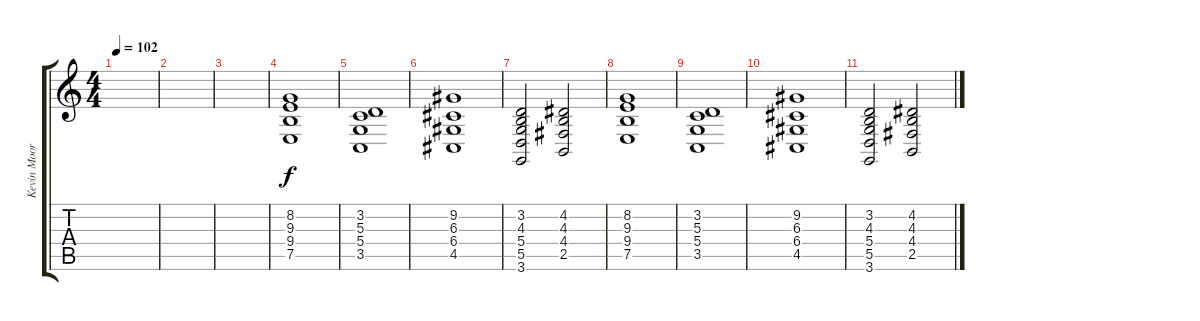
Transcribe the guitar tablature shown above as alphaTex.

\track ("Kevin Moore Keyboard Back Channel" "Kevin Moor") {instrument pad1newage}
\staff {score tabs}
\tuning (E4 B3 G3 D3 A2 E2) {hide}
\ts (4 4)
\tempo 102
\clef g2
\ks c
|
|
|
(8.2 9.3 9.4 7.5).1{volume 10 instrument stringensemble1} |
(3.2 5.3 5.4 3.5).1 |
(9.2 6.3 6.4 4.5).1 |
(3.2 4.3 5.4 5.5 3.6).2 (4.2 4.3 4.4 2.5).2 |
(8.2 9.3 9.4 7.5).1 |
(3.2 5.3 5.4 3.5).1 |
(9.2 6.3 6.4 4.5).1 |
(3.2 4.3 5.4 5.5 3.6).2 (4.2 4.3 4.4 2.5).2
